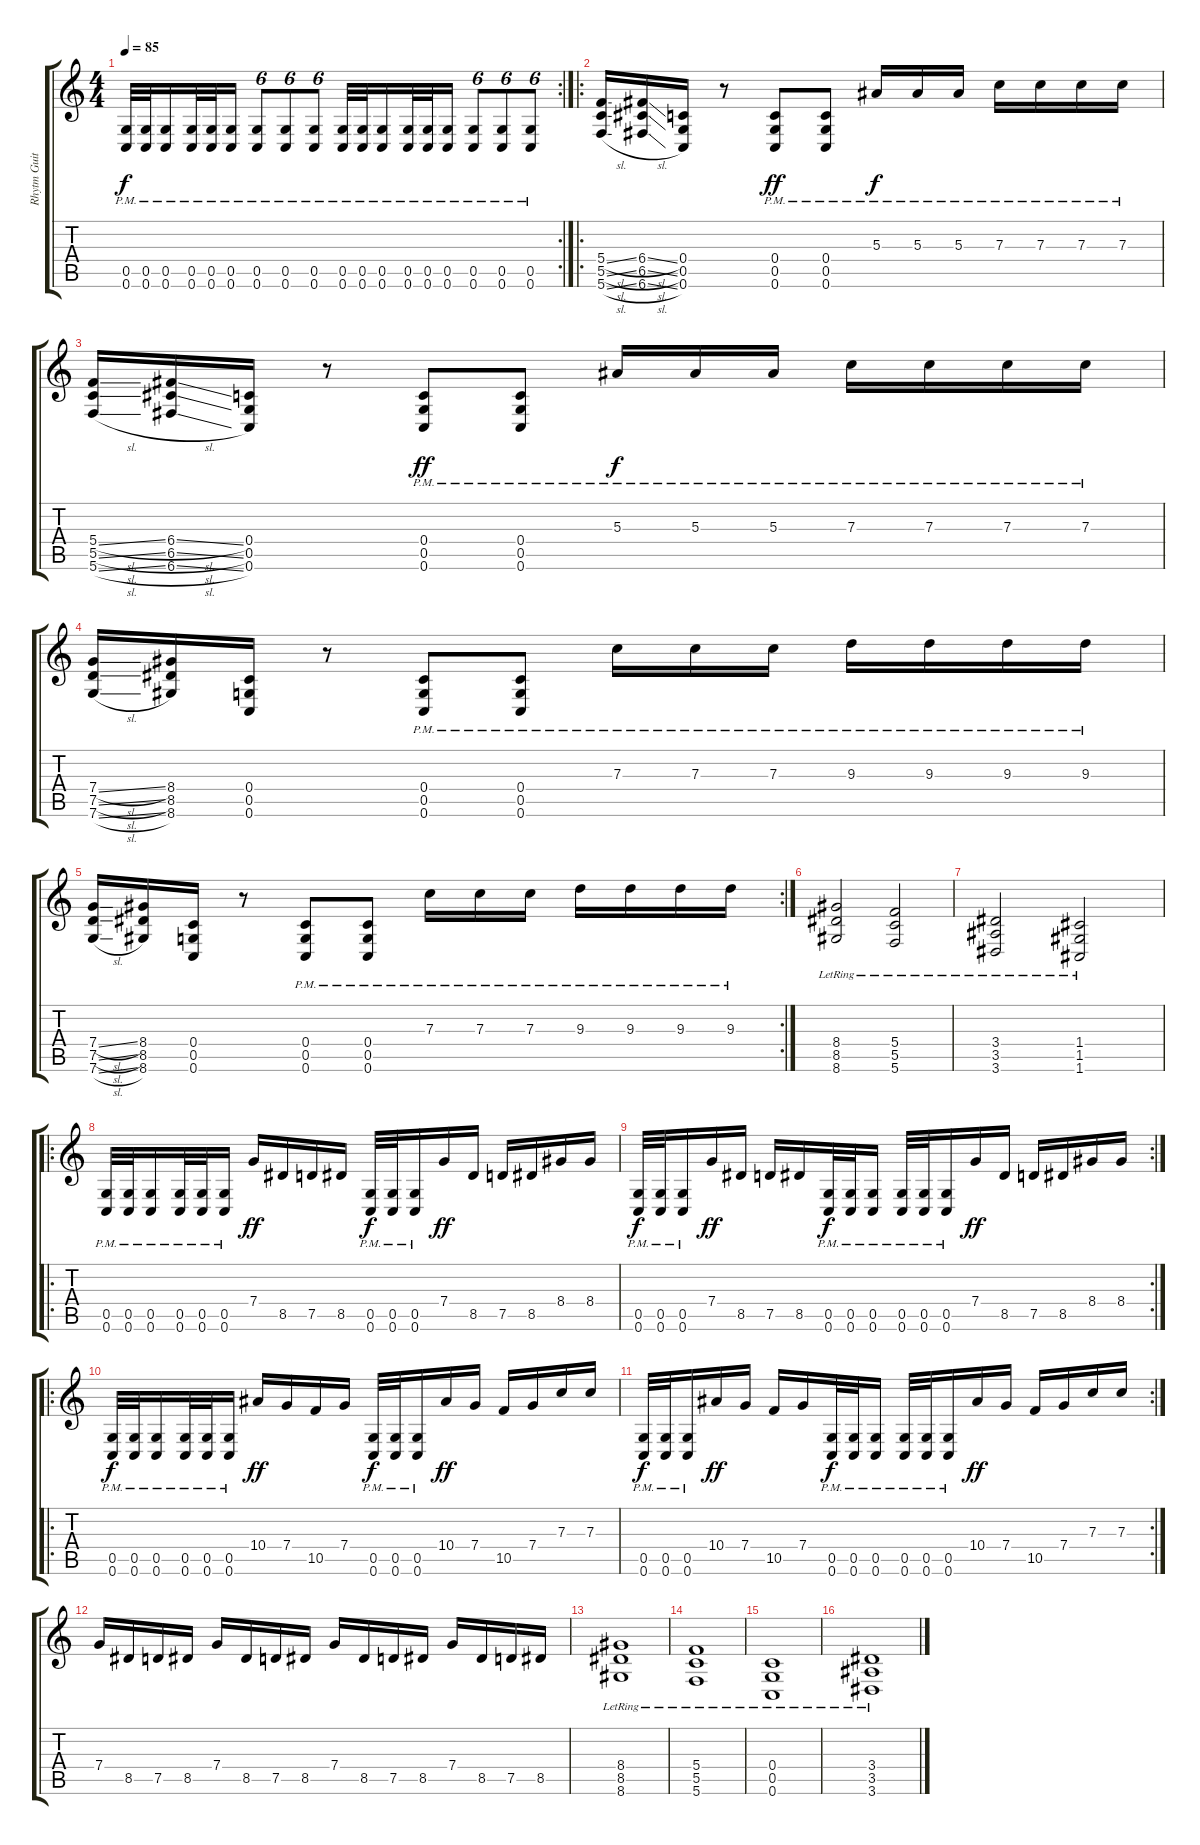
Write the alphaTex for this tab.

\track ("Rhytm Guitar" "Rhytm Guit") {instrument distortionguitar}
\staff {score tabs}
\tuning (D4 A3 F3 C3 G2 C2) {hide}
\rc 2
\ts (4 4)
\tempo 85
\clef g2
\ks c
(0.5{pm} 0.6{pm}).32{dy f} (0.5{pm} 0.6{pm}).32 (0.5{pm} 0.6{pm}).16 (0.5{pm} 0.6{pm}).32 (0.5{pm} 0.6{pm}).32 (0.5{pm} 0.6{pm}).16 (0.5{pm} 0.6{pm}).8{tu (6 4)} (0.5{pm} 0.6{pm}).8{tu (6 4)} (0.5{pm} 0.6{pm}).8{tu (6 4)} (0.5{pm} 0.6{pm}).32 (0.5{pm} 0.6{pm}).32 (0.5{pm} 0.6{pm}).16 (0.5{pm} 0.6{pm}).32 (0.5{pm} 0.6{pm}).32 (0.5{pm} 0.6{pm}).16 (0.5{pm} 0.6{pm}).8{tu (6 4)} (0.5{pm} 0.6{pm}).8{tu (6 4)} (0.5{pm} 0.6{pm}).8{tu (6 4)} |
\ro
(5.4{sl} 5.5{sl} 5.6{sl}).16 (6.4{sl} 6.5{sl} 6.6{sl}).16 (0.4 0.5 0.6).16 r.8 (0.4{pm} 0.5{pm} 0.6{pm}).8{dy ff} (0.4{pm} 0.5{pm} 0.6{pm}).8 5.3{pm}.16{dy f} 5.3{pm}.16 5.3{pm}.16 7.3{pm}.16 7.3{pm}.16 7.3{pm}.16 7.3{pm}.16 |
(5.4{sl} 5.5{sl} 5.6{sl}).16 (6.4{sl} 6.5{sl} 6.6{sl}).16 (0.4 0.5 0.6).16 r.8 (0.4{pm} 0.5{pm} 0.6{pm}).8{dy ff} (0.4{pm} 0.5{pm} 0.6{pm}).8 5.3{pm}.16{dy f} 5.3{pm}.16 5.3{pm}.16 7.3{pm}.16 7.3{pm}.16 7.3{pm}.16 7.3{pm}.16 |
(7.4{sl} 7.5{sl} 7.6{sl}).16 (8.4 8.5 8.6).16 (0.4 0.5 0.6).16 r.8 (0.4{pm} 0.5{pm} 0.6{pm}).8 (0.4{pm} 0.5{pm} 0.6{pm}).8 7.3{pm}.16 7.3{pm}.16 7.3{pm}.16 9.3{pm}.16 9.3{pm}.16 9.3{pm}.16 9.3{pm}.16 |
\rc 2
(7.4{sl} 7.5{sl} 7.6{sl}).16 (8.4 8.5 8.6).16 (0.4 0.5 0.6).16 r.8 (0.4{pm} 0.5{pm} 0.6{pm}).8 (0.4{pm} 0.5{pm} 0.6{pm}).8 7.3{pm}.16 7.3{pm}.16 7.3{pm}.16 9.3{pm}.16 9.3{pm}.16 9.3{pm}.16 9.3{pm}.16 |
(8.4{lr} 8.5 8.6).2 (5.4{lr} 5.5 5.6).2 |
(3.4{lr} 3.5 3.6).2 (1.4 1.5{lr} 1.6).2 |
\ro
(0.5{pm} 0.6{pm}).32 (0.5{pm} 0.6{pm}).32 (0.5{pm} 0.6{pm}).16 (0.5{pm} 0.6{pm}).32 (0.5{pm} 0.6{pm}).32 (0.5{pm} 0.6{pm}).16 7.4.16{dy ff} 8.5.16 7.5.16 8.5.16 (0.5{pm} 0.6{pm}).32{dy f} (0.5{pm} 0.6{pm}).32 (0.5{pm} 0.6{pm}).16 7.4.16{dy ff} 8.5.16 7.5.16 8.5.16 8.4.16 8.4.16 |
\rc 2
(0.5{pm} 0.6{pm}).32{dy f} (0.5{pm} 0.6{pm}).32 (0.5{pm} 0.6{pm}).16 7.4.16{dy ff} 8.5.16 7.5.16 8.5.16 (0.5{pm} 0.6{pm}).32{dy f} (0.5{pm} 0.6{pm}).32 (0.5{pm} 0.6{pm}).16 (0.5{pm} 0.6{pm}).32 (0.5{pm} 0.6{pm}).32 (0.5{pm} 0.6{pm}).16 7.4.16{dy ff} 8.5.16 7.5.16 8.5.16 8.4.16 8.4.16 |
\ro
(0.5{pm} 0.6{pm}).32{dy f} (0.5{pm} 0.6{pm}).32 (0.5{pm} 0.6{pm}).16 (0.5{pm} 0.6{pm}).32 (0.5{pm} 0.6{pm}).32 (0.5{pm} 0.6{pm}).16 10.4.16{dy ff} 7.4.16 10.5.16 7.4.16 (0.5{pm} 0.6{pm}).32{dy f} (0.5{pm} 0.6{pm}).32 (0.5{pm} 0.6{pm}).16 10.4.16{dy ff} 7.4.16 10.5.16 7.4.16 7.3.16 7.3.16 |
\rc 2
(0.5{pm} 0.6{pm}).32{dy f} (0.5{pm} 0.6{pm}).32 (0.5{pm} 0.6{pm}).16 10.4.16{dy ff} 7.4.16 10.5.16 7.4.16 (0.5{pm} 0.6{pm}).32{dy f} (0.5{pm} 0.6{pm}).32 (0.5{pm} 0.6{pm}).16 (0.5{pm} 0.6{pm}).32 (0.5{pm} 0.6{pm}).32 (0.5{pm} 0.6{pm}).16 10.4.16{dy ff} 7.4.16 10.5.16 7.4.16 7.3.16 7.3.16 |
7.4.16 8.5.16 7.5.16 8.5.16 7.4.16 8.5.16 7.5.16 8.5.16 7.4.16 8.5.16 7.5.16 8.5.16 7.4.16 8.5.16 7.5.16 8.5.16 |
(8.4{lr} 8.5{lr} 8.6{lr}).1 |
(5.4{lr} 5.5{lr} 5.6{lr}).1 |
(0.4{lr} 0.5{lr} 0.6{lr}).1 |
(3.4{lr} 3.5{lr} 3.6{lr}).1
